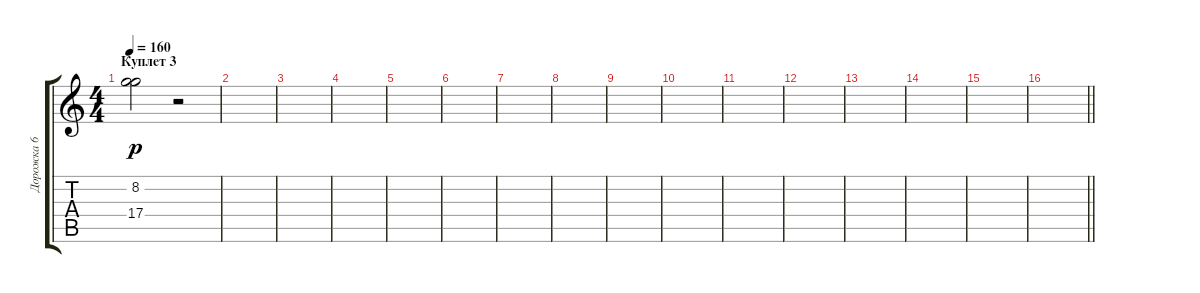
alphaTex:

\track ("Дорожка 6" "Дорожка 6") {instrument distortionguitar}
\staff {score tabs}
\tuning (E4 B3 G3 D3 A2 E2) {hide}
\ts (4 4)
\section ("" "Куплет 3")
\tempo 160
\clef g2
\ks c
(8.2 17.4).2{dy p} r.2 |
|
|
|
|
|
|
|
|
|
|
|
|
|
|
\barLineRight lightlight
